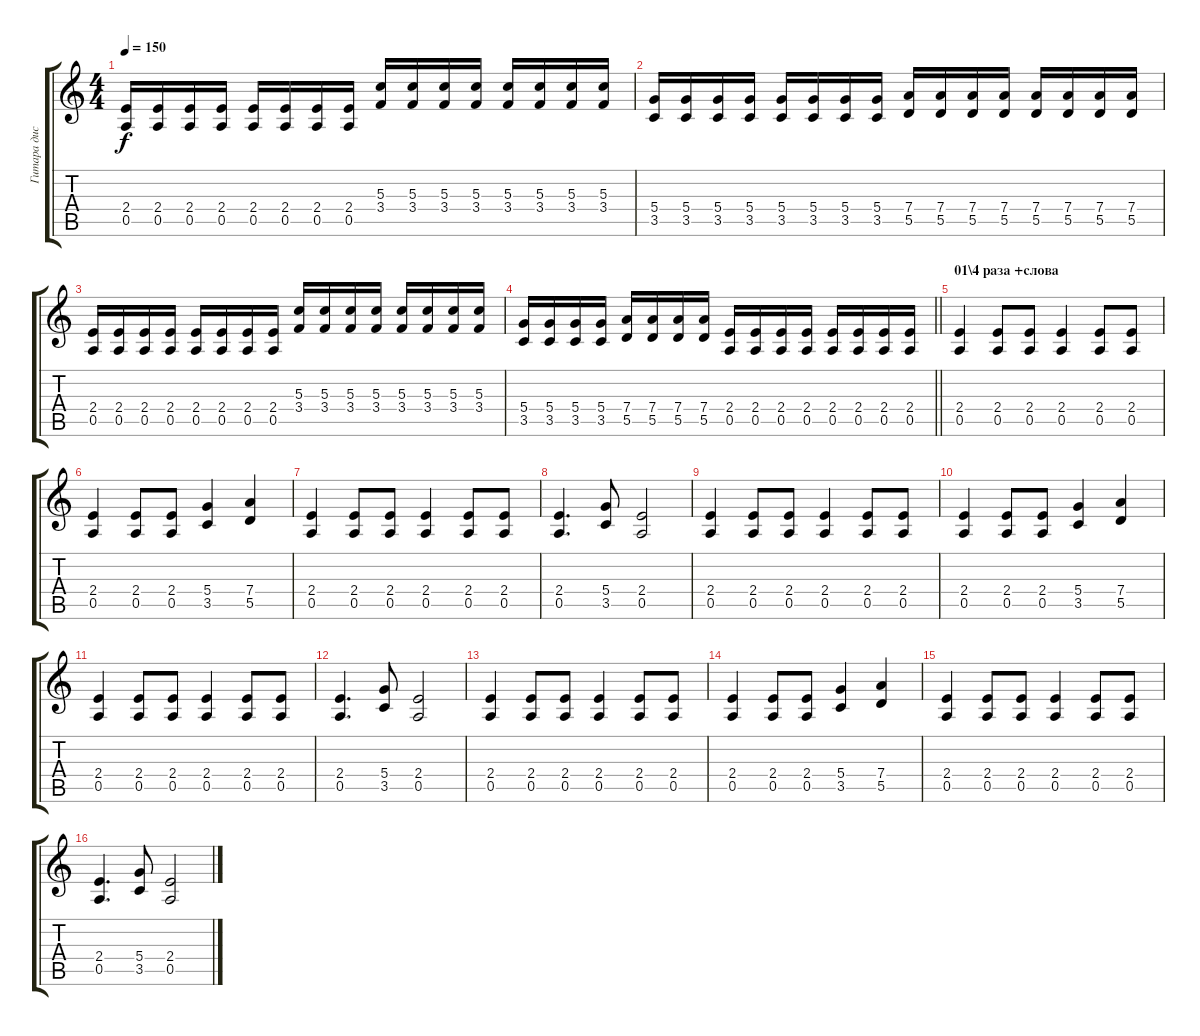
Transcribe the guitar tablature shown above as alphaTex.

\track ("Гитара дист 2" "Гитара дис") {instrument distortionguitar}
\staff {score tabs}
\tuning (E4 B3 G3 D3 A2 E2) {hide}
\ts (4 4)
\tempo 150
\clef g2
\ks c
(2.4 0.5).16{dy f} (2.4 0.5).16 (2.4 0.5).16 (2.4 0.5).16 (2.4 0.5).16 (2.4 0.5).16 (2.4 0.5).16 (2.4 0.5).16 (5.3 3.4).16 (5.3 3.4).16 (5.3 3.4).16 (5.3 3.4).16 (5.3 3.4).16 (5.3 3.4).16 (5.3 3.4).16 (5.3 3.4).16 |
(5.4 3.5).16 (5.4 3.5).16 (5.4 3.5).16 (5.4 3.5).16 (5.4 3.5).16 (5.4 3.5).16 (5.4 3.5).16 (5.4 3.5).16 (7.4 5.5).16 (7.4 5.5).16 (7.4 5.5).16 (7.4 5.5).16 (7.4 5.5).16 (7.4 5.5).16 (7.4 5.5).16 (7.4 5.5).16 |
(2.4 0.5).16 (2.4 0.5).16 (2.4 0.5).16 (2.4 0.5).16 (2.4 0.5).16 (2.4 0.5).16 (2.4 0.5).16 (2.4 0.5).16 (5.3 3.4).16 (5.3 3.4).16 (5.3 3.4).16 (5.3 3.4).16 (5.3 3.4).16 (5.3 3.4).16 (5.3 3.4).16 (5.3 3.4).16 |
\barLineRight lightlight
(5.4 3.5).16 (5.4 3.5).16 (5.4 3.5).16 (5.4 3.5).16 (7.4 5.5).16 (7.4 5.5).16 (7.4 5.5).16 (7.4 5.5).16 (2.4 0.5).16 (2.4 0.5).16 (2.4 0.5).16 (2.4 0.5).16 (2.4 0.5).16 (2.4 0.5).16 (2.4 0.5).16 (2.4 0.5).16 |
\section ("" "01\\4 раза +слова")
(2.4 0.5).4 (2.4 0.5).8 (2.4 0.5).8 (2.4 0.5).4 (2.4 0.5).8 (2.4 0.5).8 |
(2.4 0.5).4 (2.4 0.5).8 (2.4 0.5).8 (5.4 3.5).4 (7.4 5.5).4 |
(2.4 0.5).4 (2.4 0.5).8 (2.4 0.5).8 (2.4 0.5).4 (2.4 0.5).8 (2.4 0.5).8 |
(2.4 0.5).4{d} (5.4 3.5).8 (2.4 0.5).2 |
(2.4 0.5).4 (2.4 0.5).8 (2.4 0.5).8 (2.4 0.5).4 (2.4 0.5).8 (2.4 0.5).8 |
(2.4 0.5).4 (2.4 0.5).8 (2.4 0.5).8 (5.4 3.5).4 (7.4 5.5).4 |
(2.4 0.5).4 (2.4 0.5).8 (2.4 0.5).8 (2.4 0.5).4 (2.4 0.5).8 (2.4 0.5).8 |
(2.4 0.5).4{d} (5.4 3.5).8 (2.4 0.5).2 |
(2.4 0.5).4 (2.4 0.5).8 (2.4 0.5).8 (2.4 0.5).4 (2.4 0.5).8 (2.4 0.5).8 |
(2.4 0.5).4 (2.4 0.5).8 (2.4 0.5).8 (5.4 3.5).4 (7.4 5.5).4 |
(2.4 0.5).4 (2.4 0.5).8 (2.4 0.5).8 (2.4 0.5).4 (2.4 0.5).8 (2.4 0.5).8 |
(2.4 0.5).4{d} (5.4 3.5).8 (2.4 0.5).2
